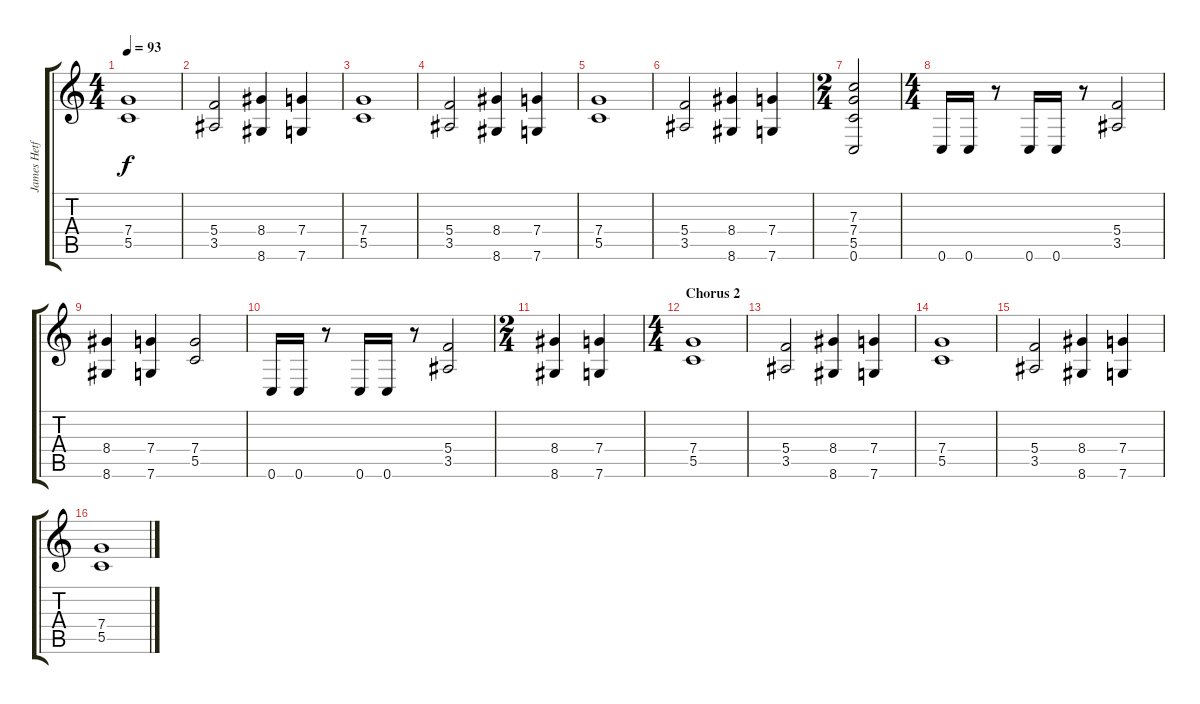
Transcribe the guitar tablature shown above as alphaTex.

\track ("James Hetfield" "James Hetf") {instrument overdrivenguitar}
\staff {score tabs}
\tuning (D4 A3 F3 C3 G2 C2) {hide}
\ts (4 4)
\tempo 93
\clef g2
\ks c
(7.4 5.5).1{dy f} |
(5.4 3.5).2 (8.4 8.6).4 (7.4 7.6).4 |
(7.4 5.5).1 |
(5.4 3.5).2 (8.4 8.6).4 (7.4 7.6).4 |
(7.4 5.5).1 |
(5.4 3.5).2 (8.4 8.6).4 (7.4 7.6).4 |
\ts (2 4)
(7.3 7.4 5.5 0.6).2 |
\ts (4 4)
0.6.16 0.6.16 r.8 0.6.16 0.6.16 r.8 (5.4 3.5).2 |
(8.4 8.6).4 (7.4 7.6).4 (7.4 5.5).2 |
0.6.16 0.6.16 r.8 0.6.16 0.6.16 r.8 (5.4 3.5).2 |
\ts (2 4)
(8.4 8.6).4 (7.4 7.6).4 |
\ts (4 4)
\section ("" "Chorus 2")
(7.4 5.5).1 |
(5.4 3.5).2 (8.4 8.6).4 (7.4 7.6).4 |
(7.4 5.5).1 |
(5.4 3.5).2 (8.4 8.6).4 (7.4 7.6).4 |
(7.4 5.5).1
